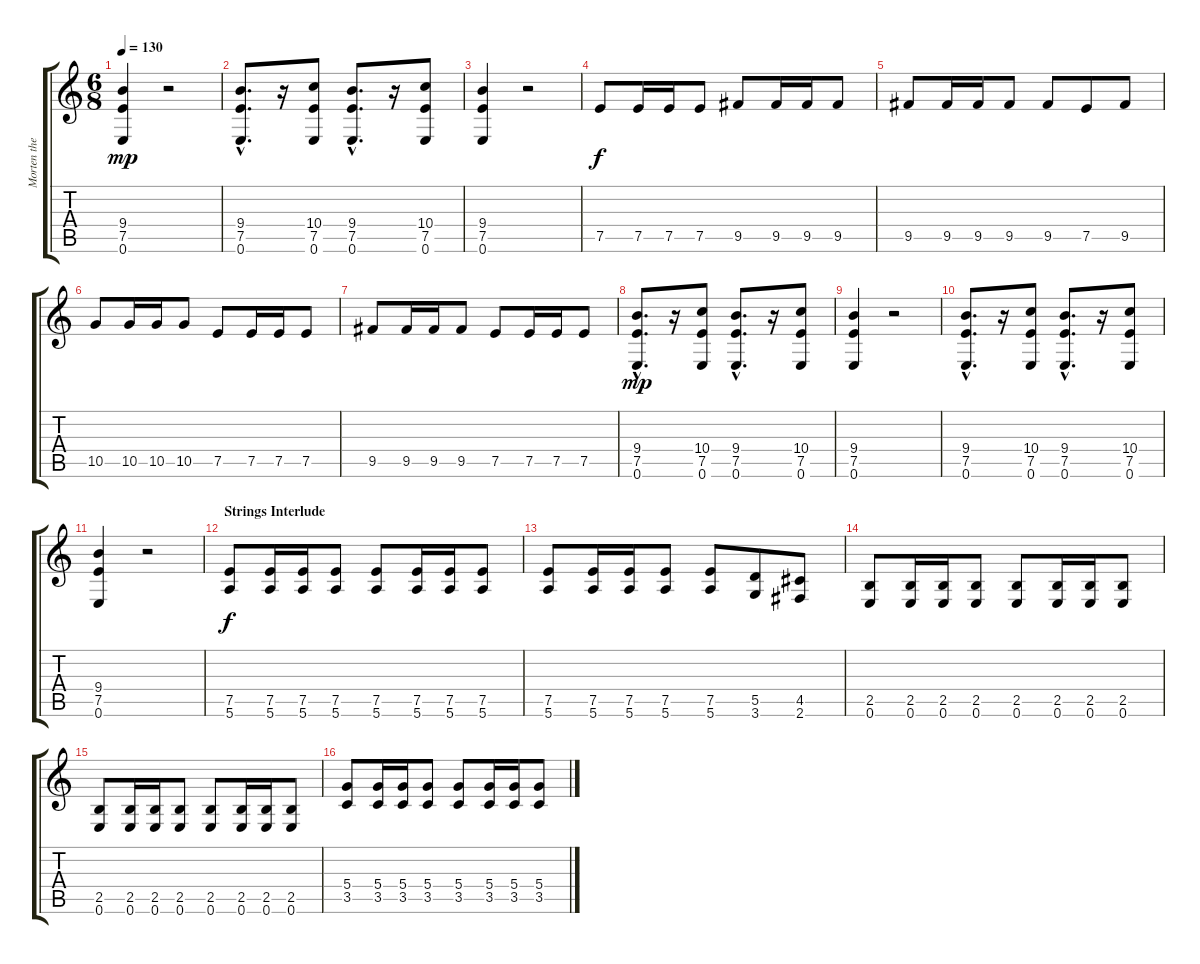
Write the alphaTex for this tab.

\track ("Morten the god the greatest of them all" "Morten the") {instrument distortionguitar}
\staff {score tabs}
\tuning (E4 B3 G3 D3 A2 E2) {hide}
\ts (6 8)
\tempo 130
\clef g2
\ks c
(9.4 7.5 0.6).4{dy mp} r.2 |
(9.4{hac} 7.5{hac} 0.6{hac}).8{d} r.16 (10.4 7.5 0.6).8 (9.4{hac} 7.5{hac} 0.6{hac}).8{d} r.16 (10.4 7.5 0.6).8 |
(9.4 7.5 0.6).4 r.2 |
7.5.8{dy f} 7.5.16 7.5.16 7.5.8 9.5.8 9.5.16 9.5.16 9.5.8 |
9.5.8 9.5.16 9.5.16 9.5.8 9.5.8 7.5.8 9.5.8 |
10.5.8 10.5.16 10.5.16 10.5.8 7.5.8 7.5.16 7.5.16 7.5.8 |
9.5.8 9.5.16 9.5.16 9.5.8 7.5.8 7.5.16 7.5.16 7.5.8 |
(9.4{hac} 7.5{hac} 0.6{hac}).8{d dy mp} r.16 (10.4 7.5 0.6).8 (9.4{hac} 7.5{hac} 0.6{hac}).8{d} r.16 (10.4 7.5 0.6).8 |
(9.4 7.5 0.6).4 r.2 |
(9.4{hac} 7.5{hac} 0.6{hac}).8{d} r.16 (10.4 7.5 0.6).8 (9.4{hac} 7.5{hac} 0.6{hac}).8{d} r.16 (10.4 7.5 0.6).8 |
(9.4 7.5 0.6).4 r.2 |
\section ("" "Strings Interlude")
(7.5 5.6).8{dy f} (7.5 5.6).16 (7.5 5.6).16 (7.5 5.6).8 (7.5 5.6).8 (7.5 5.6).16 (7.5 5.6).16 (7.5 5.6).8 |
(7.5 5.6).8 (7.5 5.6).16 (7.5 5.6).16 (7.5 5.6).8 (7.5 5.6).8 (5.5 3.6).8 (4.5 2.6).8 |
(2.5 0.6).8 (2.5 0.6).16 (2.5 0.6).16 (2.5 0.6).8 (2.5 0.6).8 (2.5 0.6).16 (2.5 0.6).16 (2.5 0.6).8 |
(2.5 0.6).8 (2.5 0.6).16 (2.5 0.6).16 (2.5 0.6).8 (2.5 0.6).8 (2.5 0.6).16 (2.5 0.6).16 (2.5 0.6).8 |
(5.4 3.5).8 (5.4 3.5).16 (5.4 3.5).16 (5.4 3.5).8 (5.4 3.5).8 (5.4 3.5).16 (5.4 3.5).16 (5.4 3.5).8
